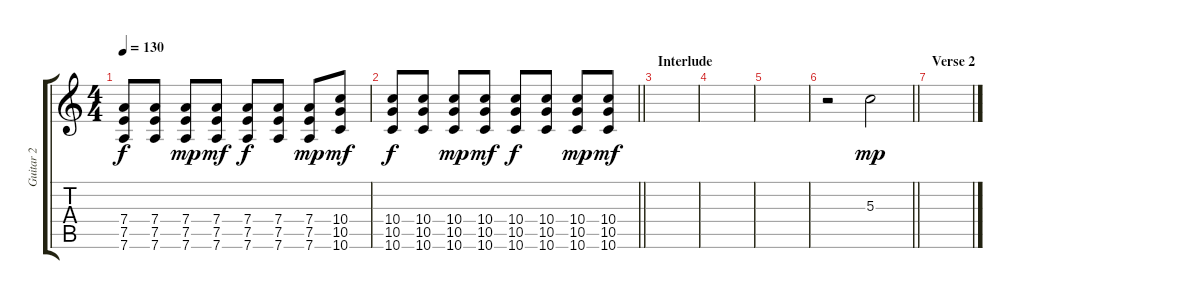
\track ("Guitar 2" "Guitar 2") {instrument distortionguitar}
\staff {score tabs}
\tuning (E4 B3 G3 D3 A2 D2) {hide}
\ts (4 4)
\tempo 130
\clef g2
\ks c
(7.4 7.5 7.6).8{dy f} (7.4 7.5 7.6).8 (7.4 7.5 7.6).8{dy mp} (7.4 7.5 7.6).8{dy mf} (7.4 7.5 7.6).8{dy f} (7.4 7.5 7.6).8 (7.4 7.5 7.6).8{dy mp} (10.4 10.5 10.6).8{dy mf} |
\barLineRight lightlight
(10.4 10.5 10.6).8{dy f} (10.4 10.5 10.6).8 (10.4 10.5 10.6).8{dy mp} (10.4 10.5 10.6).8{dy mf} (10.4 10.5 10.6).8{dy f} (10.4 10.5 10.6).8 (10.4 10.5 10.6).8{dy mp} (10.4 10.5 10.6).8{dy mf} |
\section ("" "Interlude")
|
|
|
\barLineRight lightlight
r.2{balance 8 instrument reversecymbal} 5.3.2{dy mp} |
\section ("" "Verse 2")
